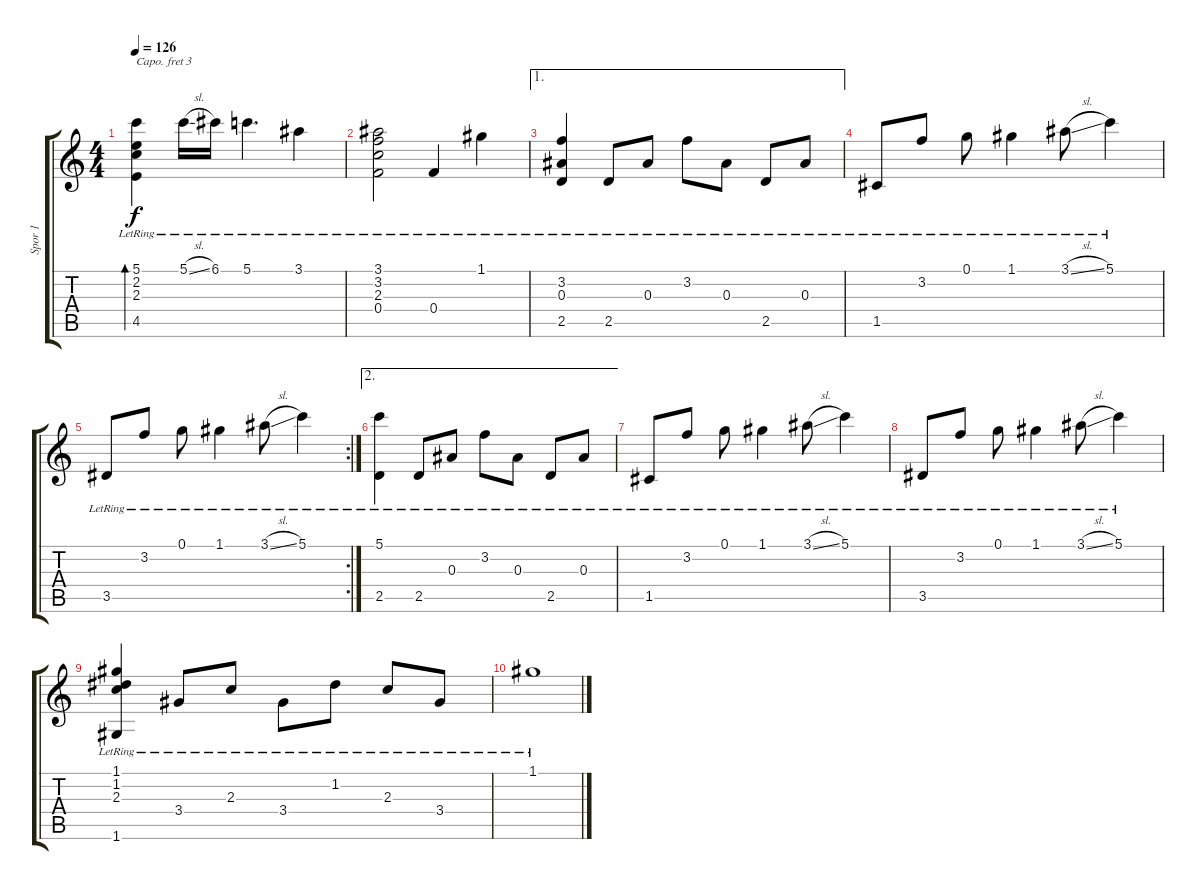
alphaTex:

\track ("Spor 1" "Spor 1") {instrument acousticguitarnylon}
\staff {score tabs}
\capo 3
\tuning (E4 B3 G3 D3 A2 E2) {hide}
\ts (4 4)
\tempo 126
\clef g2
\ks c
(5.1{lr} 2.2{lr} 2.3{lr} 4.5{lr}).4{bd 60 dy f} 5.1{sl lr}.16 6.1{lr}.16 5.1{lr}.4{d} 3.1{lr}.4 |
(3.1{lr} 3.2{lr} 2.3{lr} 0.4{lr}).2 0.4{lr}.4 1.1{lr}.4 |
\ae 1
(3.2{lr} 0.3{lr} 2.5{lr}).4 2.5{lr}.8 0.3{lr}.8 3.2{lr}.8 0.3{lr}.8 2.5{lr}.8 0.3{lr}.8 |
1.5{lr}.8 3.2{lr}.8 0.1{lr}.8 1.1{lr}.4 3.1{sl lr}.8 5.1{lr}.4 |
\rc 2
3.5{lr}.8 3.2{lr}.8 0.1{lr}.8 1.1{lr}.4 3.1{sl lr}.8 5.1{lr}.4 |
\ae 2
(5.1{lr} 2.5{lr}).4 2.5{lr}.8 0.3{lr}.8 3.2{lr}.8 0.3{lr}.8 2.5{lr}.8 0.3{lr}.8 |
1.5{lr}.8 3.2{lr}.8 0.1{lr}.8 1.1{lr}.4 3.1{sl lr}.8 5.1{lr}.4 |
3.5{lr}.8 3.2{lr}.8 0.1{lr}.8 1.1{lr}.4 3.1{sl lr}.8 5.1{lr}.4 |
(1.1{lr} 1.2{lr} 2.3{lr} 1.6{lr}).4 3.4{lr}.8 2.3{lr}.8 3.4{lr}.8 1.2{lr}.8 2.3{lr}.8 3.4{lr}.8 |
1.1{lr}.1
